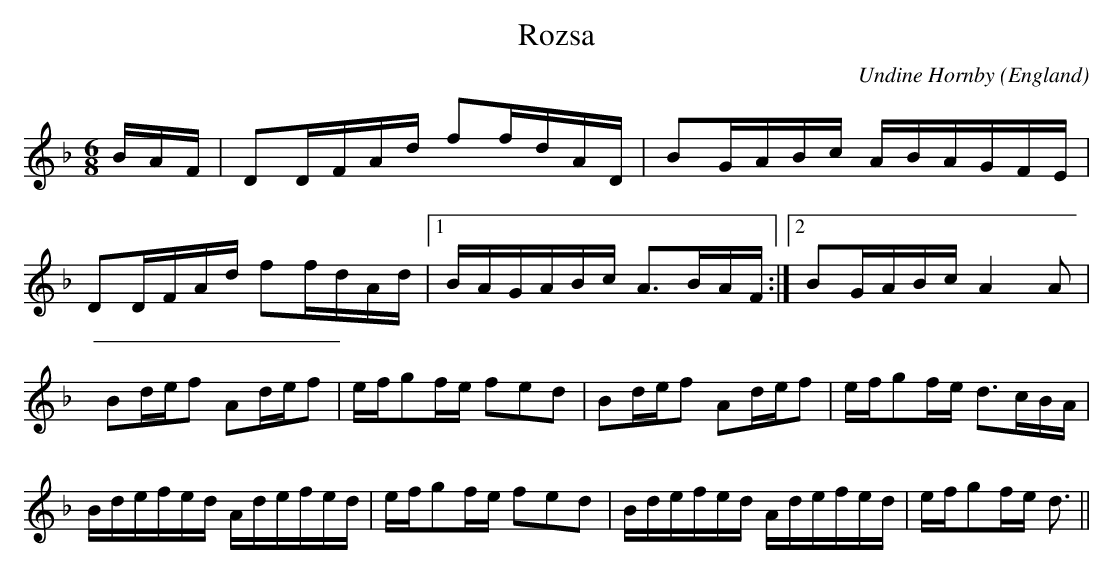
X:1
T:Rozsa
C:Undine Hornby
L:1/16
M:6/8
O:England
K:D minor
BAF|\
D2DFAd f2fdAD|B2GABc ABAGFE|
D2DFAd f2fdAd\
|1 BAGABc A3BAF :|2 B2GABc A4A2|
B2def2 A2def2|efg2fe f2e2d2|\
B2def2 A2def2|efg2fe d3cBA|
Bdefed Adefed|efg2fe f2e2d2|\
Bdefed Adefed|efg2fe d3||
